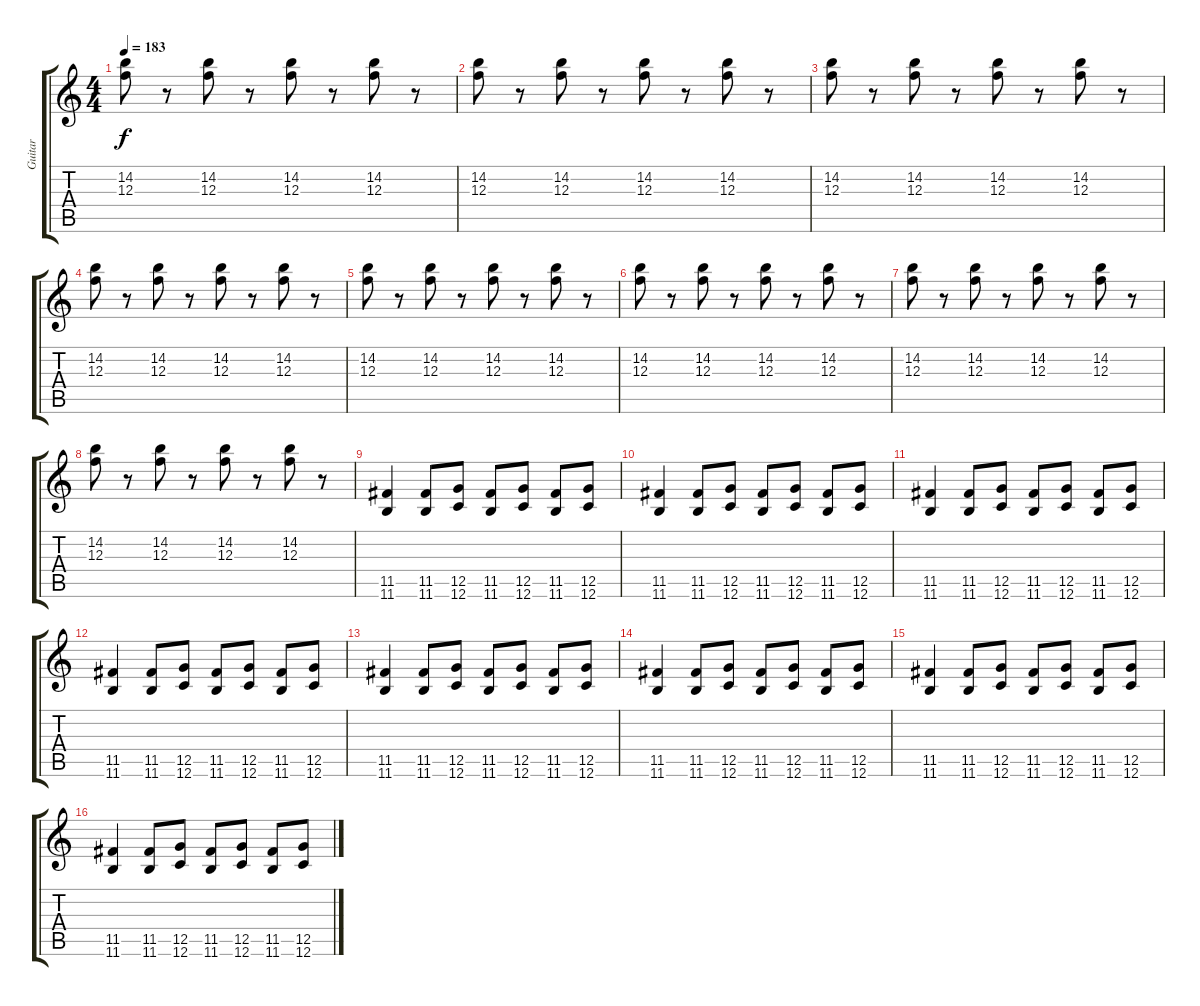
\track ("Guitar" "Guitar") {instrument acousticguitarnylon}
\staff {score tabs}
\tuning (D4 A3 F3 C3 G2 C2) {hide}
\ts (4 4)
\tempo 183
\clef g2
\ks c
(14.2 12.3).8{dy f instrument acousticguitarnylon} r.8 (14.2 12.3).8 r.8 (14.2 12.3).8 r.8 (14.2 12.3).8 r.8 |
(14.2 12.3).8 r.8 (14.2 12.3).8 r.8 (14.2 12.3).8 r.8 (14.2 12.3).8 r.8 |
(14.2 12.3).8 r.8 (14.2 12.3).8 r.8 (14.2 12.3).8 r.8 (14.2 12.3).8 r.8 |
(14.2 12.3).8 r.8 (14.2 12.3).8 r.8 (14.2 12.3).8 r.8 (14.2 12.3).8 r.8 |
(14.2 12.3).8 r.8 (14.2 12.3).8 r.8 (14.2 12.3).8 r.8 (14.2 12.3).8 r.8 |
(14.2 12.3).8 r.8 (14.2 12.3).8 r.8 (14.2 12.3).8 r.8 (14.2 12.3).8 r.8 |
(14.2 12.3).8 r.8 (14.2 12.3).8 r.8 (14.2 12.3).8 r.8 (14.2 12.3).8 r.8 |
(14.2 12.3).8 r.8 (14.2 12.3).8 r.8 (14.2 12.3).8 r.8 (14.2 12.3).8 r.8 |
(11.5 11.6).4{instrument overdrivenguitar} (11.5 11.6).8 (12.5 12.6).8 (11.5 11.6).8 (12.5 12.6).8 (11.5 11.6).8 (12.5 12.6).8 |
(11.5 11.6).4{instrument overdrivenguitar} (11.5 11.6).8 (12.5 12.6).8 (11.5 11.6).8 (12.5 12.6).8 (11.5 11.6).8 (12.5 12.6).8 |
(11.5 11.6).4{instrument overdrivenguitar} (11.5 11.6).8 (12.5 12.6).8 (11.5 11.6).8 (12.5 12.6).8 (11.5 11.6).8 (12.5 12.6).8 |
(11.5 11.6).4{instrument overdrivenguitar} (11.5 11.6).8 (12.5 12.6).8 (11.5 11.6).8 (12.5 12.6).8 (11.5 11.6).8 (12.5 12.6).8 |
(11.5 11.6).4{instrument overdrivenguitar} (11.5 11.6).8 (12.5 12.6).8 (11.5 11.6).8 (12.5 12.6).8 (11.5 11.6).8 (12.5 12.6).8 |
(11.5 11.6).4{instrument overdrivenguitar} (11.5 11.6).8 (12.5 12.6).8 (11.5 11.6).8 (12.5 12.6).8 (11.5 11.6).8 (12.5 12.6).8 |
(11.5 11.6).4{instrument overdrivenguitar} (11.5 11.6).8 (12.5 12.6).8 (11.5 11.6).8 (12.5 12.6).8 (11.5 11.6).8 (12.5 12.6).8 |
(11.5 11.6).4{instrument overdrivenguitar} (11.5 11.6).8 (12.5 12.6).8 (11.5 11.6).8 (12.5 12.6).8 (11.5 11.6).8 (12.5 12.6).8
